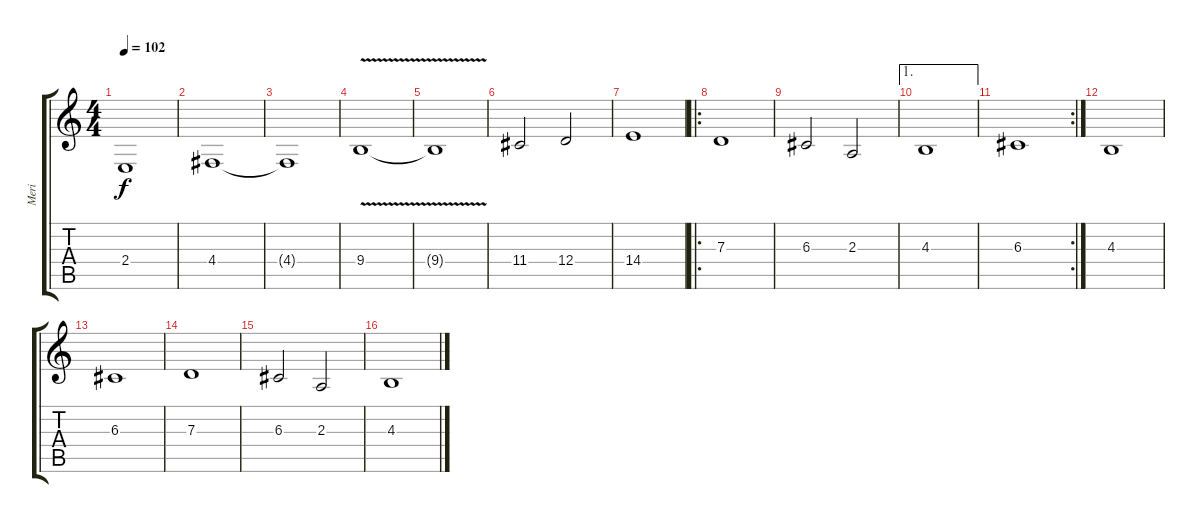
\track ("Meri " "Meri ") {instrument violin}
\staff {score tabs}
\tuning (E4 B3 G3 D3 A2 E2) {hide}
\ts (4 4)
\tempo 102
\clef g2
\ks c
2.4.1{dy f} |
4.4.1 |
4.4{t}.1 |
9.4{v}.1 |
9.4{t}.1 |
11.4.2 12.4.2 |
14.4.1 |
\ro
7.3.1 |
6.3.2 2.3.2 |
\ae 1
4.3.1 |
\rc 2
6.3.1 |
4.3.1 |
6.3.1 |
7.3.1 |
6.3.2 2.3.2 |
4.3.1
